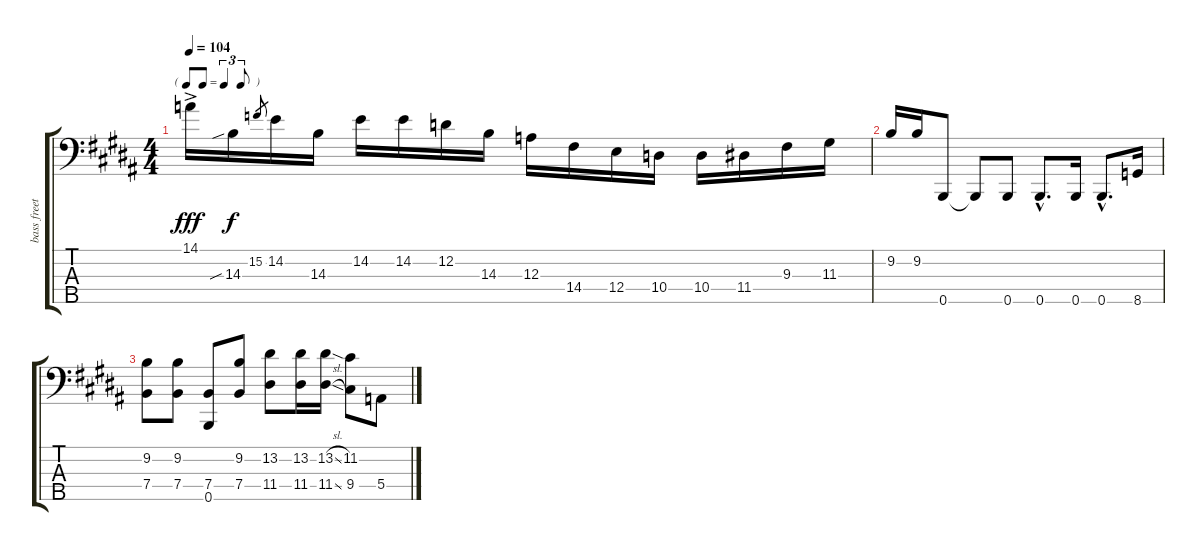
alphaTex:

\track ("bass freetless" "bass freet") {instrument fretlessbass}
\staff {score tabs}
\tuning (G2 D2 A1 E1 B0) {hide}
\ts (4 4)
\tf triplet8th
\tempo 104
\clef f4
\ks b
14.1{ac}.16{dy fff} 14.3{sib}.16{dy f} 15.2.8{gr} 14.2.16 14.3.16 14.2.16 14.2.16 12.2.16 14.3.16 12.3.16 14.4.16 12.4.16 10.4.16 10.4.16 11.4.16 9.3.16 11.3.16 |
9.2.16 9.2.16 0.5.8 0.5{t}.8 0.5.8 0.5{hac}.8{d} 0.5.16 0.5{hac}.8{d} 8.5.16 |
(9.2 7.4).8 (9.2 7.4).8 (7.4 0.5).8 (9.2 7.4).8 (13.2 11.4).8 (13.2 11.4).16 (13.2{sl} 11.4{sl}).16 (11.2 9.4).8 5.4.8
